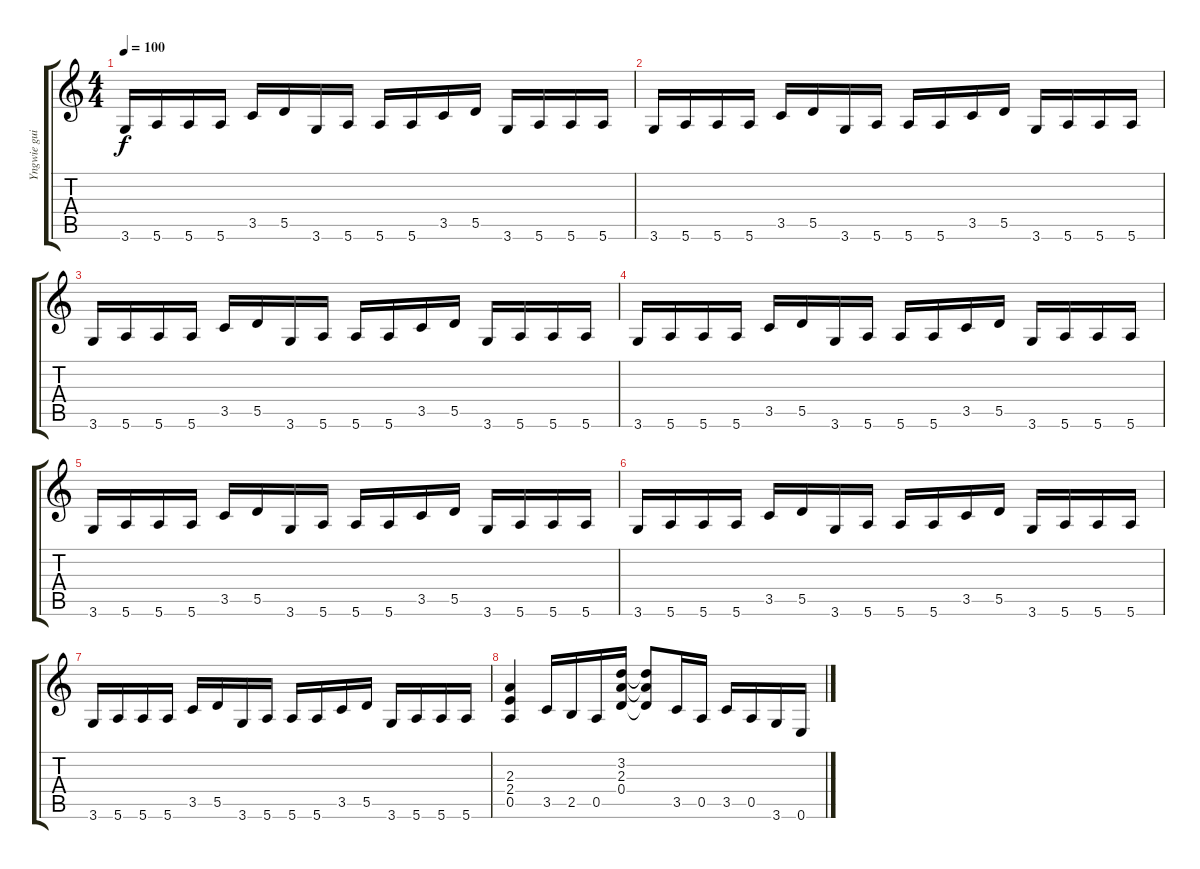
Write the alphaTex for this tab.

\track ("Yngwie guitar 1" "Yngwie gui") {instrument overdrivenguitar}
\staff {score tabs}
\tuning (E4 B3 G3 D3 A2 E2) {hide}
\ts (4 4)
\tempo 100
\clef g2
\ks aminor
3.6.16{dy f} 5.6.16 5.6.16 5.6.16 3.5.16 5.5.16 3.6.16 5.6.16 5.6.16 5.6.16 3.5.16 5.5.16 3.6.16 5.6.16 5.6.16 5.6.16 |
3.6.16 5.6.16 5.6.16 5.6.16 3.5.16 5.5.16 3.6.16 5.6.16 5.6.16 5.6.16 3.5.16 5.5.16 3.6.16 5.6.16 5.6.16 5.6.16 |
3.6.16 5.6.16 5.6.16 5.6.16 3.5.16 5.5.16 3.6.16 5.6.16 5.6.16 5.6.16 3.5.16 5.5.16 3.6.16 5.6.16 5.6.16 5.6.16 |
3.6.16 5.6.16 5.6.16 5.6.16 3.5.16 5.5.16 3.6.16 5.6.16 5.6.16 5.6.16 3.5.16 5.5.16 3.6.16 5.6.16 5.6.16 5.6.16 |
3.6.16 5.6.16 5.6.16 5.6.16 3.5.16 5.5.16 3.6.16 5.6.16 5.6.16 5.6.16 3.5.16 5.5.16 3.6.16 5.6.16 5.6.16 5.6.16 |
3.6.16 5.6.16 5.6.16 5.6.16 3.5.16 5.5.16 3.6.16 5.6.16 5.6.16 5.6.16 3.5.16 5.5.16 3.6.16 5.6.16 5.6.16 5.6.16 |
3.6.16 5.6.16 5.6.16 5.6.16 3.5.16 5.5.16 3.6.16 5.6.16 5.6.16 5.6.16 3.5.16 5.5.16 3.6.16 5.6.16 5.6.16 5.6.16 |
(2.3 2.4 0.5).4 3.5.16 2.5.16 0.5.16 (3.2 2.3 0.4).16 (3.2{t} 2.3{t} 0.4{t}).8 3.5.16 0.5.16 3.5.16 0.5.16 3.6.16 0.6.16
